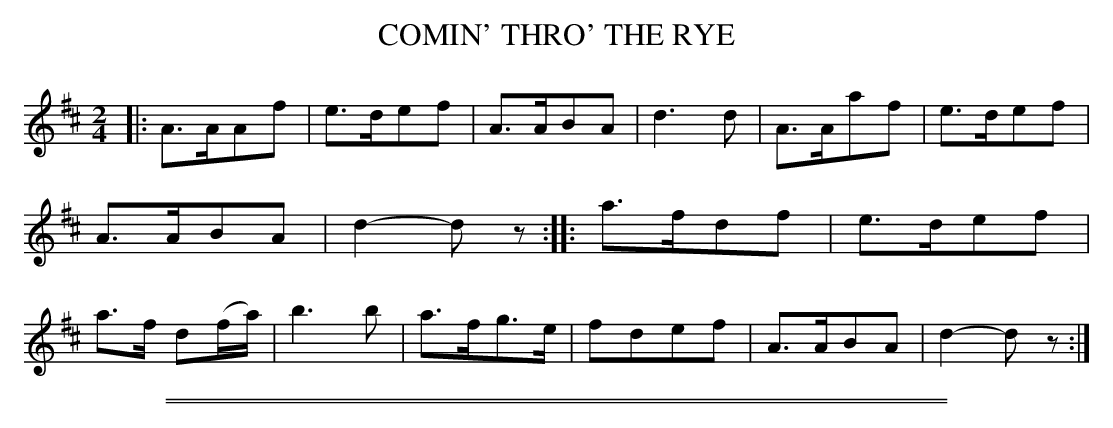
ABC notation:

X:1
T: COMIN' THRO' THE RYE
M: 2/4
L: 1/8
K: D
|:\
A>AAf | e>def | A>ABA | d3 d |\
A>Aaf | e>def | A>ABA | d2-dz ::\
a>fdf | e>def | a>f d(f/a/) | b3 b |\
a>fg>e | fdef | A>ABA | d2-dz :|
